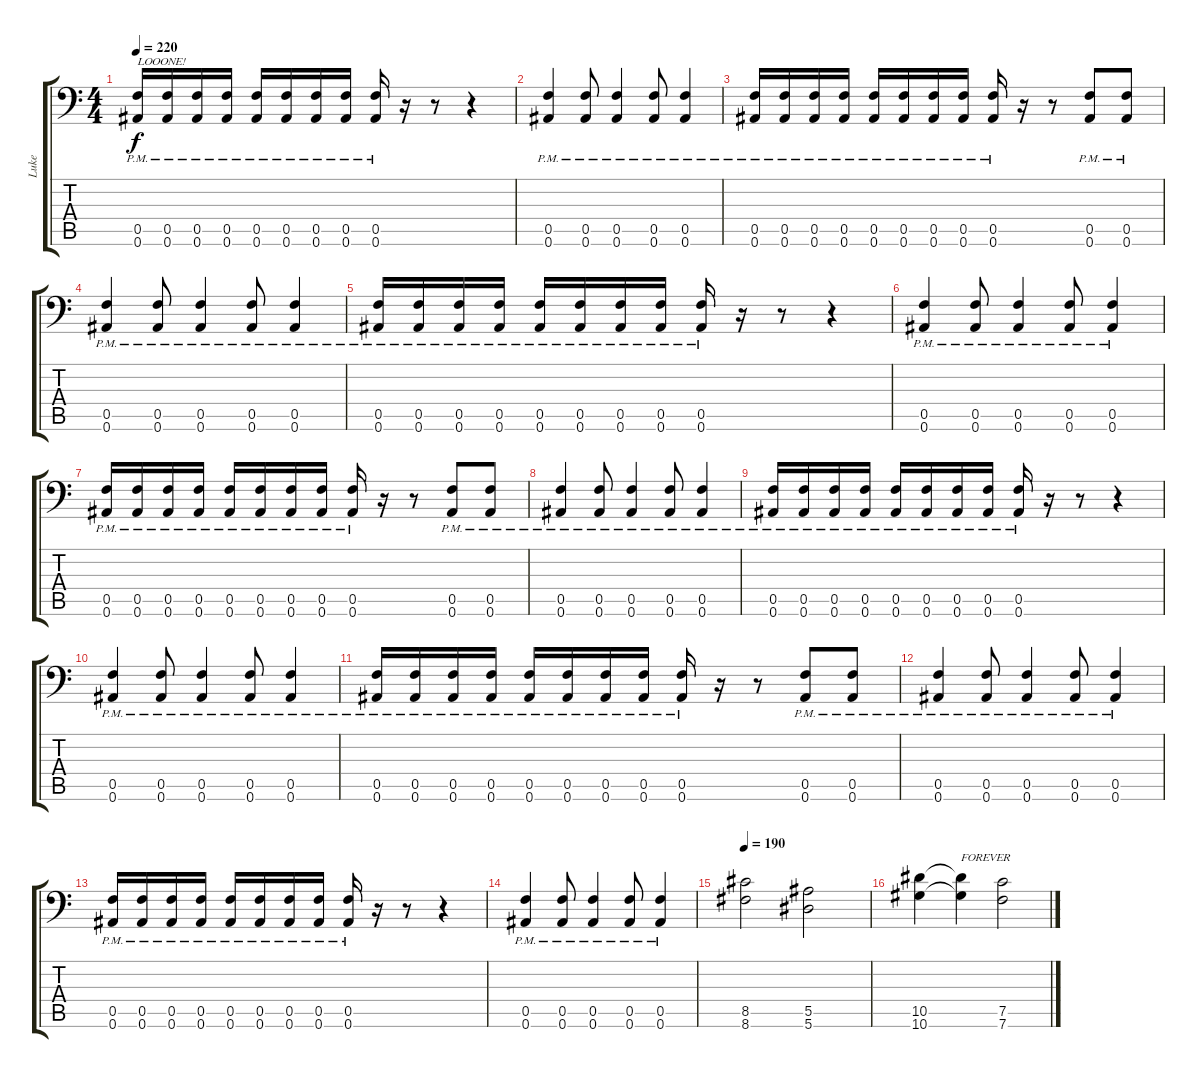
\track ("Luke" "Luke") {instrument distortionguitar}
\staff {score tabs}
\tuning (C4 G3 Eb3 Bb2 F2 Bb1) {hide}
\ts (4 4)
\tempo 220
\clef f4
\ks c
(0.5{pm} 0.6{pm}).16{txt "LOOONE!" dy f} (0.5{pm} 0.6{pm}).16 (0.5{pm} 0.6{pm}).16 (0.5{pm} 0.6{pm}).16 (0.5{pm} 0.6{pm}).16 (0.5{pm} 0.6{pm}).16 (0.5{pm} 0.6{pm}).16 (0.5{pm} 0.6{pm}).16 (0.5{pm} 0.6{pm}).16 r.16 r.8 r.4 |
(0.5{pm} 0.6{pm}).4 (0.5{pm} 0.6{pm}).8 (0.5{pm} 0.6{pm}).4 (0.5{pm} 0.6{pm}).8 (0.5{pm} 0.6{pm}).4 |
(0.5{pm} 0.6{pm}).16 (0.5{pm} 0.6{pm}).16 (0.5{pm} 0.6{pm}).16 (0.5{pm} 0.6{pm}).16 (0.5{pm} 0.6{pm}).16 (0.5{pm} 0.6{pm}).16 (0.5{pm} 0.6{pm}).16 (0.5{pm} 0.6{pm}).16 (0.5{pm} 0.6{pm}).16 r.16 r.8 (0.5{pm} 0.6{pm}).8 (0.5{pm} 0.6{pm}).8 |
(0.5{pm} 0.6{pm}).4 (0.5{pm} 0.6{pm}).8 (0.5{pm} 0.6{pm}).4 (0.5{pm} 0.6{pm}).8 (0.5{pm} 0.6{pm}).4 |
(0.5{pm} 0.6{pm}).16 (0.5{pm} 0.6{pm}).16 (0.5{pm} 0.6{pm}).16 (0.5{pm} 0.6{pm}).16 (0.5{pm} 0.6{pm}).16 (0.5{pm} 0.6{pm}).16 (0.5{pm} 0.6{pm}).16 (0.5{pm} 0.6{pm}).16 (0.5{pm} 0.6{pm}).16 r.16 r.8 r.4 |
(0.5{pm} 0.6{pm}).4 (0.5{pm} 0.6{pm}).8 (0.5{pm} 0.6{pm}).4 (0.5{pm} 0.6{pm}).8 (0.5{pm} 0.6{pm}).4 |
(0.5{pm} 0.6{pm}).16 (0.5{pm} 0.6{pm}).16 (0.5{pm} 0.6{pm}).16 (0.5{pm} 0.6{pm}).16 (0.5{pm} 0.6{pm}).16 (0.5{pm} 0.6{pm}).16 (0.5{pm} 0.6{pm}).16 (0.5{pm} 0.6{pm}).16 (0.5{pm} 0.6{pm}).16 r.16 r.8 (0.5{pm} 0.6{pm}).8 (0.5{pm} 0.6{pm}).8 |
(0.5{pm} 0.6{pm}).4 (0.5{pm} 0.6{pm}).8 (0.5{pm} 0.6{pm}).4 (0.5{pm} 0.6{pm}).8 (0.5{pm} 0.6{pm}).4 |
(0.5{pm} 0.6{pm}).16 (0.5{pm} 0.6{pm}).16 (0.5{pm} 0.6{pm}).16 (0.5{pm} 0.6{pm}).16 (0.5{pm} 0.6{pm}).16 (0.5{pm} 0.6{pm}).16 (0.5{pm} 0.6{pm}).16 (0.5{pm} 0.6{pm}).16 (0.5{pm} 0.6{pm}).16 r.16 r.8 r.4 |
(0.5{pm} 0.6{pm}).4 (0.5{pm} 0.6{pm}).8 (0.5{pm} 0.6{pm}).4 (0.5{pm} 0.6{pm}).8 (0.5{pm} 0.6{pm}).4 |
(0.5{pm} 0.6{pm}).16 (0.5{pm} 0.6{pm}).16 (0.5{pm} 0.6{pm}).16 (0.5{pm} 0.6{pm}).16 (0.5{pm} 0.6{pm}).16 (0.5{pm} 0.6{pm}).16 (0.5{pm} 0.6{pm}).16 (0.5{pm} 0.6{pm}).16 (0.5{pm} 0.6{pm}).16 r.16 r.8 (0.5{pm} 0.6{pm}).8 (0.5{pm} 0.6{pm}).8 |
(0.5{pm} 0.6{pm}).4 (0.5{pm} 0.6{pm}).8 (0.5{pm} 0.6{pm}).4 (0.5{pm} 0.6{pm}).8 (0.5{pm} 0.6{pm}).4 |
(0.5{pm} 0.6{pm}).16 (0.5{pm} 0.6{pm}).16 (0.5{pm} 0.6{pm}).16 (0.5{pm} 0.6{pm}).16 (0.5{pm} 0.6{pm}).16 (0.5{pm} 0.6{pm}).16 (0.5{pm} 0.6{pm}).16 (0.5{pm} 0.6{pm}).16 (0.5{pm} 0.6{pm}).16 r.16 r.8 r.4 |
(0.5{pm} 0.6{pm}).4 (0.5{pm} 0.6{pm}).8 (0.5{pm} 0.6{pm}).4 (0.5{pm} 0.6{pm}).8 (0.5{pm} 0.6{pm}).4 |
\tempo 190
(8.5 8.6).2 (5.5 5.6).2 |
(10.5 10.6).4 (10.5{t} 10.6{t}).4{txt "FOREVER"} (7.5 7.6).2
